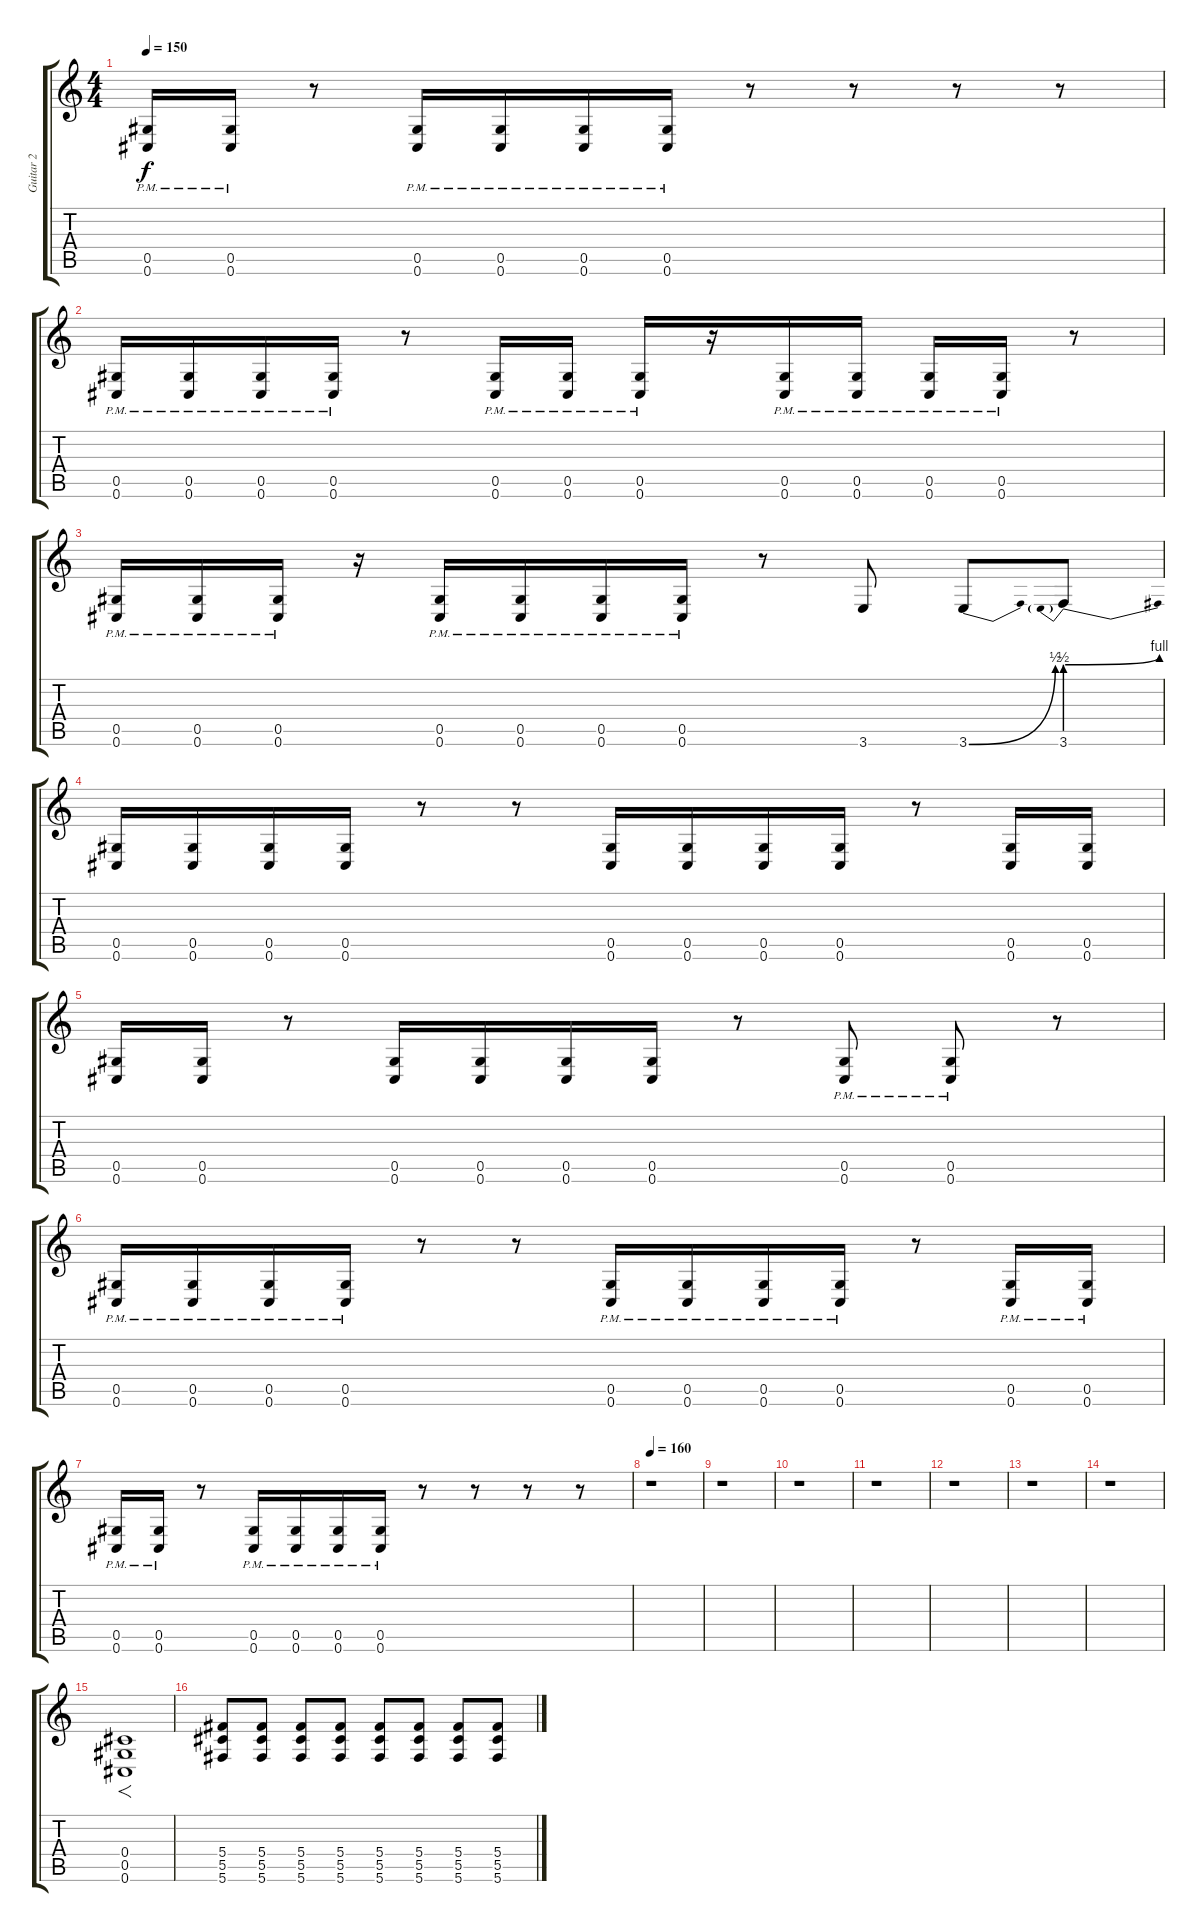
\track ("Guitar 2" "Guitar 2") {instrument overdrivenguitar}
\staff {score tabs}
\tuning (Eb4 Bb3 Gb3 Db3 Ab2 Db2) {hide}
\ts (4 4)
\tempo 150
\clef g2
\ks c
(0.5{pm} 0.6{pm}).16{dy f} (0.5{pm} 0.6{pm}).16 r.8 (0.5{pm} 0.6{pm}).16 (0.5{pm} 0.6{pm}).16 (0.5{pm} 0.6{pm}).16 (0.5{pm} 0.6{pm}).16 r.8 r.8 r.8 r.8 |
(0.5{pm} 0.6{pm}).16 (0.5{pm} 0.6{pm}).16 (0.5{pm} 0.6{pm}).16 (0.5{pm} 0.6{pm}).16 r.8 (0.5{pm} 0.6{pm}).16 (0.5{pm} 0.6{pm}).16 (0.5{pm} 0.6{pm}).16 r.16 (0.5{pm} 0.6{pm}).16 (0.5{pm} 0.6{pm}).16 (0.5{pm} 0.6{pm}).16 (0.5{pm} 0.6{pm}).16 r.8 |
(0.5{pm} 0.6{pm}).16 (0.5{pm} 0.6{pm}).16 (0.5{pm} 0.6{pm}).16 r.16 (0.5{pm} 0.6{pm}).16 (0.5{pm} 0.6{pm}).16 (0.5{pm} 0.6{pm}).16 (0.5{pm} 0.6{pm}).16 r.8 3.6.8 3.6{be (bend 0 0 60 2)}.8 3.6{be (prebendbend 0 2 60 4)}.8 |
(0.5 0.6).16 (0.5 0.6).16 (0.5 0.6).16 (0.5 0.6).16 r.8 r.8 (0.5 0.6).16 (0.5 0.6).16 (0.5 0.6).16 (0.5 0.6).16 r.8 (0.5 0.6).16 (0.5 0.6).16 |
(0.5 0.6).16 (0.5 0.6).16 r.8 (0.5 0.6).16 (0.5 0.6).16 (0.5 0.6).16 (0.5 0.6).16 r.8 (0.5{pm} 0.6{pm}).8 (0.5{pm} 0.6{pm}).8 r.8 |
(0.5{pm} 0.6{pm}).16 (0.5{pm} 0.6{pm}).16 (0.5{pm} 0.6{pm}).16 (0.5{pm} 0.6{pm}).16 r.8 r.8 (0.5{pm} 0.6{pm}).16 (0.5{pm} 0.6{pm}).16 (0.5{pm} 0.6{pm}).16 (0.5{pm} 0.6{pm}).16 r.8 (0.5{pm} 0.6{pm}).16 (0.5{pm} 0.6{pm}).16 |
(0.5{pm} 0.6{pm}).16 (0.5{pm} 0.6{pm}).16 r.8 (0.5{pm} 0.6{pm}).16 (0.5{pm} 0.6{pm}).16 (0.5{pm} 0.6{pm}).16 (0.5{pm} 0.6{pm}).16 r.8 r.8 r.8 r.8 |
\tempo 160
r.1 |
r.1 |
r.1 |
r.1 |
r.1 |
r.1 |
r.1 |
(0.4 0.5 0.6).1{f} |
(5.4 5.5 5.6).8 (5.4 5.5 5.6).8 (5.4 5.5 5.6).8 (5.4 5.5 5.6).8 (5.4 5.5 5.6).8 (5.4 5.5 5.6).8 (5.4 5.5 5.6).8 (5.4 5.5 5.6).8
